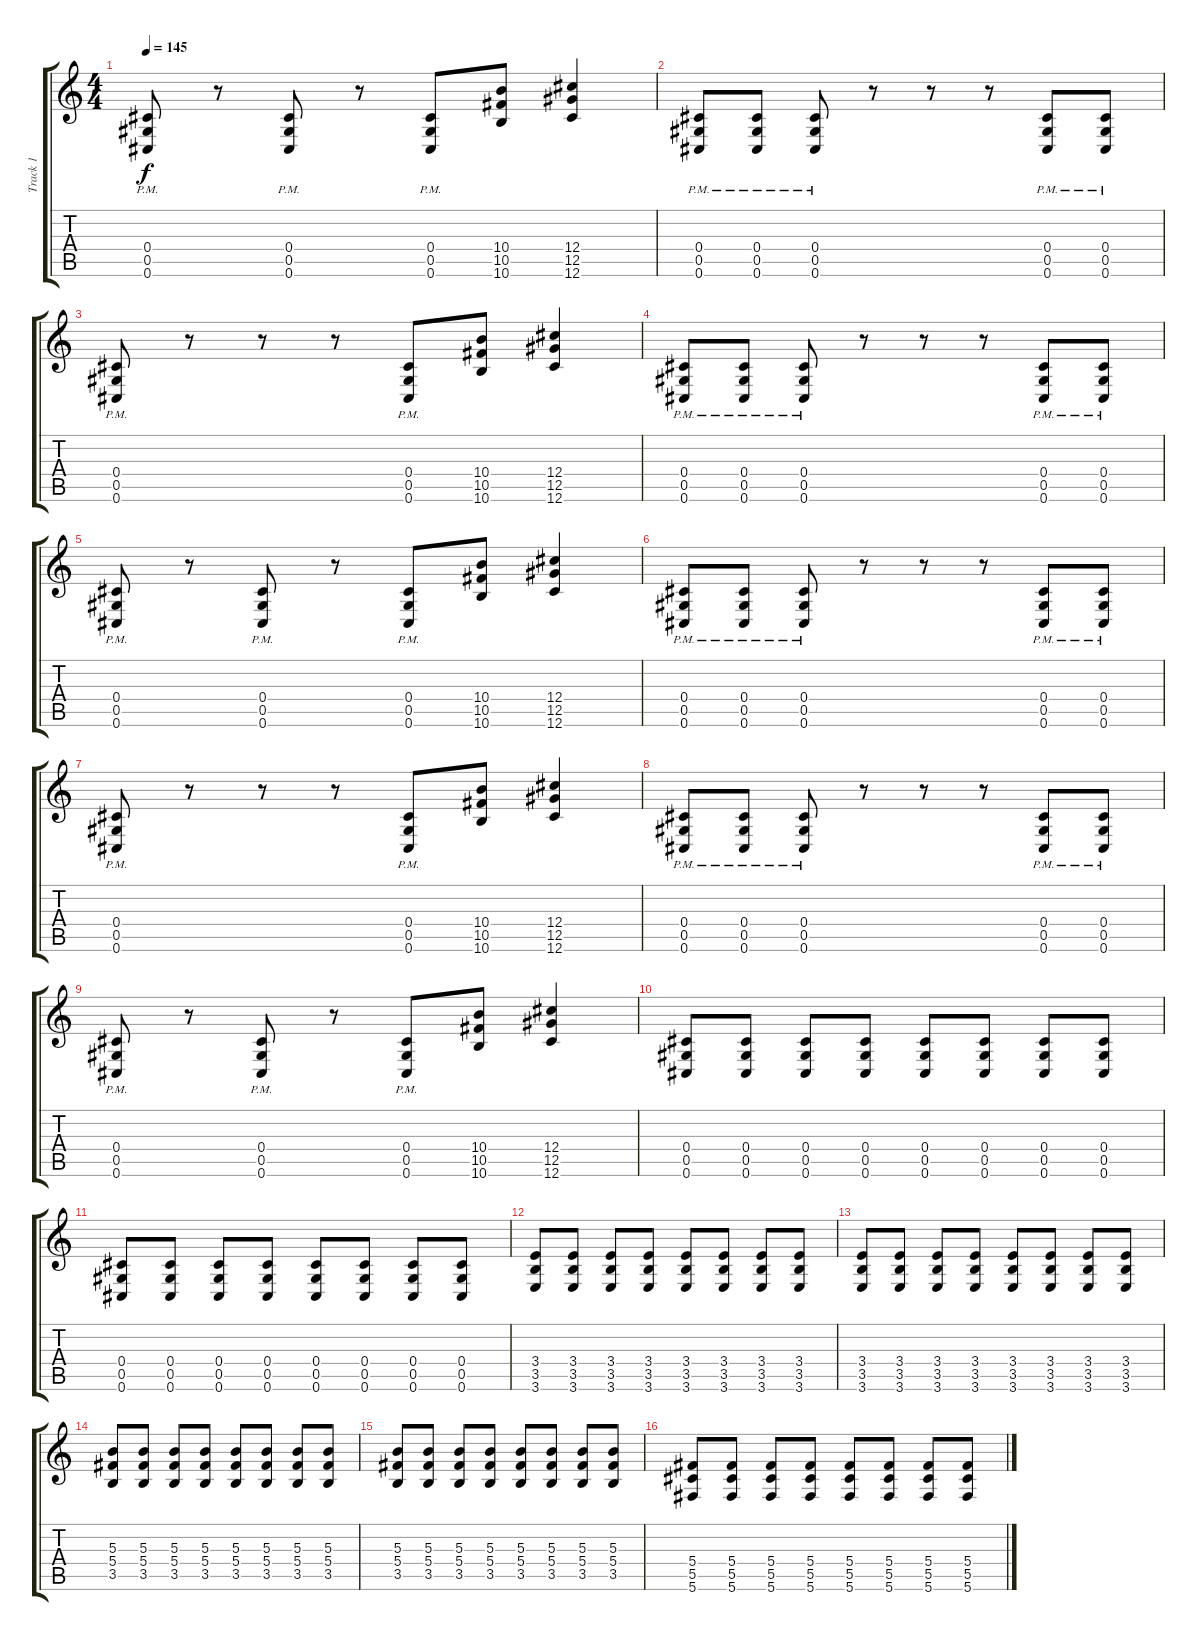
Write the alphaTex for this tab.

\track ("Track 1" "Track 1") {instrument distortionguitar}
\staff {score tabs}
\tuning (Eb4 Bb3 Gb3 Db3 Ab2 Db2) {hide}
\ts (4 4)
\tempo 145
\clef g2
\ks c
(0.4{pm} 0.5{pm} 0.6{pm}).8{dy f} r.8 (0.4{pm} 0.5{pm} 0.6{pm}).8 r.8 (0.4{pm} 0.5{pm} 0.6{pm}).8 (10.4 10.5 10.6).8 (12.4 12.5 12.6).4 |
(0.4{pm} 0.5{pm} 0.6{pm}).8 (0.4{pm} 0.5{pm} 0.6{pm}).8 (0.4{pm} 0.5{pm} 0.6{pm}).8 r.8 r.8 r.8 (0.4{pm} 0.5{pm} 0.6{pm}).8 (0.4{pm} 0.5{pm} 0.6{pm}).8 |
(0.4{pm} 0.5{pm} 0.6{pm}).8 r.8 r.8 r.8 (0.4{pm} 0.5{pm} 0.6{pm}).8 (10.4 10.5 10.6).8 (12.4 12.5 12.6).4 |
(0.4{pm} 0.5{pm} 0.6{pm}).8 (0.4{pm} 0.5{pm} 0.6{pm}).8 (0.4{pm} 0.5{pm} 0.6{pm}).8 r.8 r.8 r.8 (0.4{pm} 0.5{pm} 0.6{pm}).8 (0.4{pm} 0.5{pm} 0.6{pm}).8 |
(0.4{pm} 0.5{pm} 0.6{pm}).8 r.8 (0.4{pm} 0.5{pm} 0.6{pm}).8 r.8 (0.4{pm} 0.5{pm} 0.6{pm}).8 (10.4 10.5 10.6).8 (12.4 12.5 12.6).4 |
(0.4{pm} 0.5{pm} 0.6{pm}).8 (0.4{pm} 0.5{pm} 0.6{pm}).8 (0.4{pm} 0.5{pm} 0.6{pm}).8 r.8 r.8 r.8 (0.4{pm} 0.5{pm} 0.6{pm}).8 (0.4{pm} 0.5{pm} 0.6{pm}).8 |
(0.4{pm} 0.5{pm} 0.6{pm}).8 r.8 r.8 r.8 (0.4{pm} 0.5{pm} 0.6{pm}).8 (10.4 10.5 10.6).8 (12.4 12.5 12.6).4 |
(0.4{pm} 0.5{pm} 0.6{pm}).8 (0.4{pm} 0.5{pm} 0.6{pm}).8 (0.4{pm} 0.5{pm} 0.6{pm}).8 r.8 r.8 r.8 (0.4{pm} 0.5{pm} 0.6{pm}).8 (0.4{pm} 0.5{pm} 0.6{pm}).8 |
(0.4{pm} 0.5{pm} 0.6{pm}).8 r.8 (0.4{pm} 0.5{pm} 0.6{pm}).8 r.8 (0.4{pm} 0.5{pm} 0.6{pm}).8 (10.4 10.5 10.6).8 (12.4 12.5 12.6).4 |
(0.4 0.5 0.6).8 (0.4 0.5 0.6).8 (0.4 0.5 0.6).8 (0.4 0.5 0.6).8 (0.4 0.5 0.6).8 (0.4 0.5 0.6).8 (0.4 0.5 0.6).8 (0.4 0.5 0.6).8 |
(0.4 0.5 0.6).8 (0.4 0.5 0.6).8 (0.4 0.5 0.6).8 (0.4 0.5 0.6).8 (0.4 0.5 0.6).8 (0.4 0.5 0.6).8 (0.4 0.5 0.6).8 (0.4 0.5 0.6).8 |
(3.4 3.5 3.6).8 (3.4 3.5 3.6).8 (3.4 3.5 3.6).8 (3.4 3.5 3.6).8 (3.4 3.5 3.6).8 (3.4 3.5 3.6).8 (3.4 3.5 3.6).8 (3.4 3.5 3.6).8 |
(3.4 3.5 3.6).8 (3.4 3.5 3.6).8 (3.4 3.5 3.6).8 (3.4 3.5 3.6).8 (3.4 3.5 3.6).8 (3.4 3.5 3.6).8 (3.4 3.5 3.6).8 (3.4 3.5 3.6).8 |
(5.3 5.4 3.5).8 (5.3 5.4 3.5).8 (5.3 5.4 3.5).8 (5.3 5.4 3.5).8 (5.3 5.4 3.5).8 (5.3 5.4 3.5).8 (5.3 5.4 3.5).8 (5.3 5.4 3.5).8 |
(5.3 5.4 3.5).8 (5.3 5.4 3.5).8 (5.3 5.4 3.5).8 (5.3 5.4 3.5).8 (5.3 5.4 3.5).8 (5.3 5.4 3.5).8 (5.3 5.4 3.5).8 (5.3 5.4 3.5).8 |
(5.4 5.5 5.6).8 (5.4 5.5 5.6).8 (5.4 5.5 5.6).8 (5.4 5.5 5.6).8 (5.4 5.5 5.6).8 (5.4 5.5 5.6).8 (5.4 5.5 5.6).8 (5.4 5.5 5.6).8
